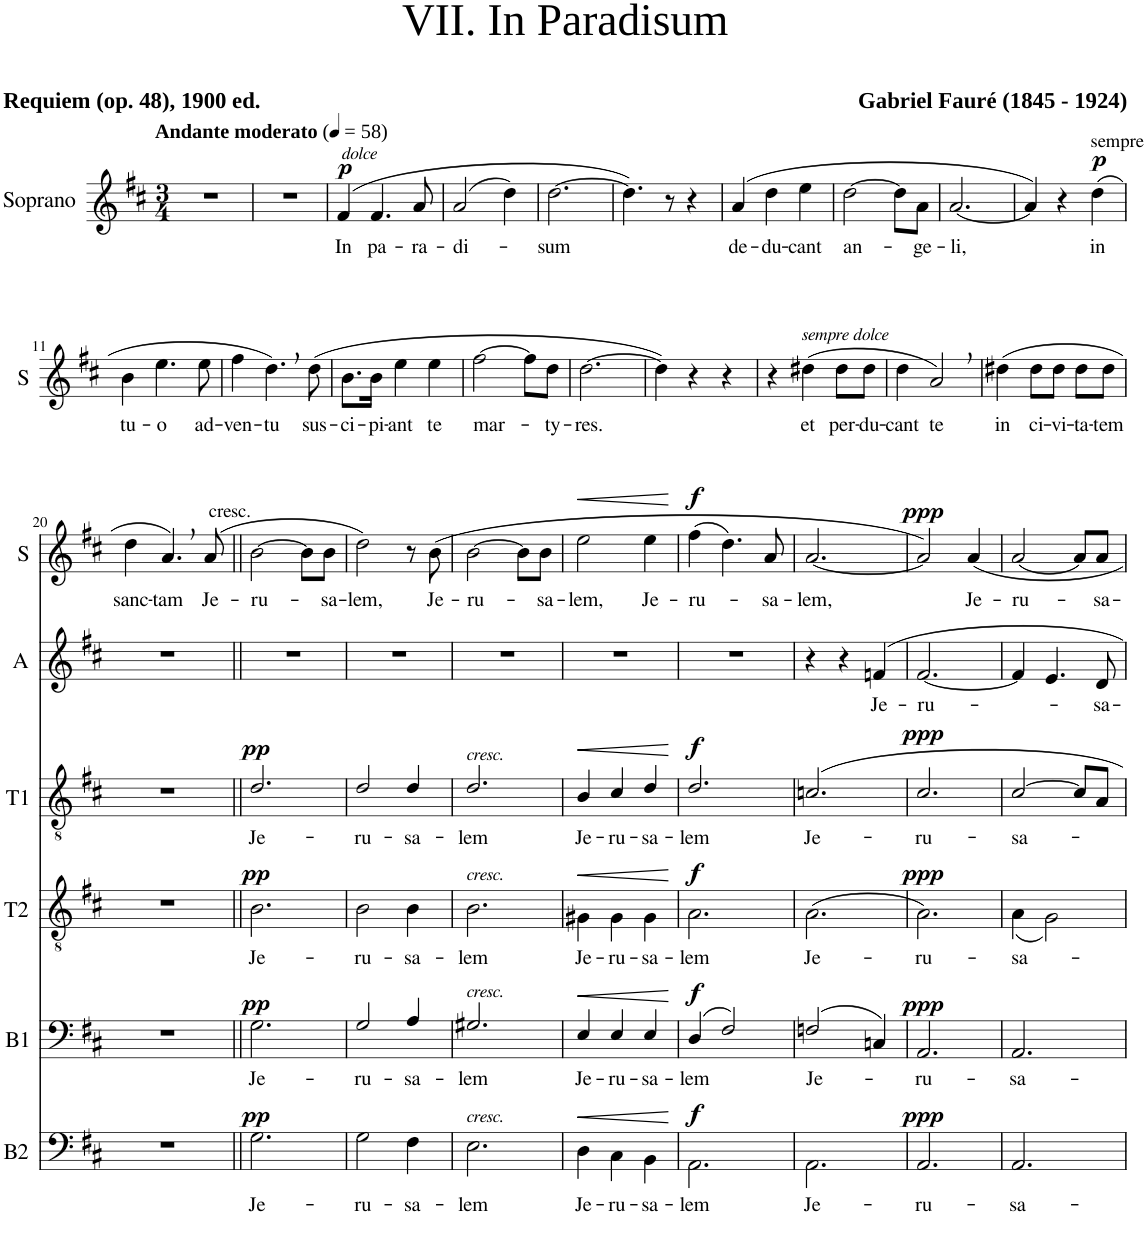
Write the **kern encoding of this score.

**kern	**text	**dynam	**kern	**text	**dynam	**kern	**text	**dynam	**kern	**text	**dynam	**kern	**text	**kern	**text	**dynam
*part6	*part6	*part6	*part5	*part5	*part5	*part4	*part4	*part4	*part3	*part3	*part3	*part2	*part2	*part1	*part1	*part1
*staff6	*staff6	*staff6	*staff5	*staff5	*staff5	*staff4	*staff4	*staff4	*staff3	*staff3	*staff3	*staff2	*staff2	*staff1	*staff1	*staff1
*I"Basse 2	*	*	*I"Basse 1	*	*	*I"Ténor 2	*	*	*I"Tenor1	*	*	*I"Alto	*	*I"Soprano	*	*
*I'B2	*	*	*I'B1	*	*	*I'T2	*	*	*I'T1	*	*	*I'A	*	*I'S	*	*
*stria5	*	*	*stria5	*	*	*stria5	*	*	*stria5	*	*	*stria5	*	*	*	*
*clefF4	*	*	*clefF4	*	*	*clefGv2	*	*	*clefGv2	*	*	*clefG2	*	*clefG2	*	*
*k[f#c#]	*	*	*k[f#c#]	*	*	*k[f#c#]	*	*	*k[f#c#]	*	*	*k[f#c#]	*	*k[f#c#]	*	*
*D:	*	*	*D:	*	*	*D:	*	*	*D:	*	*	*D:	*	*D:	*	*
*M3/4	*	*	*M3/4	*	*	*M3/4	*	*	*M3/4	*	*	*M3/4	*	*M3/4	*	*
*MM58	*	*	*MM58	*	*	*MM58	*	*	*MM58	*	*	*MM58	*	*MM58	*	*
=1	=1	=1	=1	=1	=1	=1	=1	=1	=1	=1	=1	=1	=1	=1	=1	=1
!	!	!	!	!	!	!	!	!	!	!	!	!	!	!LO:TX:a:B:t=Andante moderato	!	!
2.r	.	.	2.r	.	.	2.r	.	.	2.r	.	.	2.r	.	2.r	.	.
=2	=2	=2	=2	=2	=2	=2	=2	=2	=2	=2	=2	=2	=2	=2	=2	=2
2.r	.	.	2.r	.	.	2.r	.	.	2.r	.	.	2.r	.	2.r	.	.
=3	=3	=3	=3	=3	=3	=3	=3	=3	=3	=3	=3	=3	=3	=3	=3	=3
!	!	!	!	!	!	!	!	!	!	!	!	!	!	!LO:TX:a:i:t=dolce	!	!
!	!	!	!	!	!	!	!	!	!	!	!	!	!	!	!LO:LY:b	!LO:DY:a
2.r	.	.	2.r	.	.	2.r	.	.	2.r	.	.	2.r	.	(>4f#/	In	p
!	!	!	!	!	!	!	!	!	!	!	!	!	!	!	!LO:LY:b	!
.	.	.	.	.	.	.	.	.	.	.	.	.	.	4.f#/	pa-	.
!	!	!	!	!	!	!	!	!	!	!	!	!	!	!	!LO:LY:b	!
.	.	.	.	.	.	.	.	.	.	.	.	.	.	8a/	-ra-	.
=4	=4	=4	=4	=4	=4	=4	=4	=4	=4	=4	=4	=4	=4	=4	=4	=4
!	!	!	!	!	!	!	!	!	!	!	!	!	!	!	!LO:LY:b	!
2.r	.	.	2.r	.	.	2.r	.	.	2.r	.	.	2.r	.	(>2a/	-di-	.
.	.	.	.	.	.	.	.	.	.	.	.	.	.	4dd\)	.	.
=5	=5	=5	=5	=5	=5	=5	=5	=5	=5	=5	=5	=5	=5	=5	=5	=5
!	!	!	!	!	!	!	!	!	!	!	!	!	!	!	!LO:LY:b	!
2.r	.	.	2.r	.	.	2.r	.	.	2.r	.	.	2.r	.	[2.dd\	-sum	.
=6	=6	=6	=6	=6	=6	=6	=6	=6	=6	=6	=6	=6	=6	=6	=6	=6
2.r	.	.	2.r	.	.	2.r	.	.	2.r	.	.	2.r	.	4.dd\])	.	.
.	.	.	.	.	.	.	.	.	.	.	.	.	.	8r	.	.
.	.	.	.	.	.	.	.	.	.	.	.	.	.	4r	.	.
=7	=7	=7	=7	=7	=7	=7	=7	=7	=7	=7	=7	=7	=7	=7	=7	=7
!	!	!	!	!	!	!	!	!	!	!	!	!	!	!	!LO:LY:b	!
2.r	.	.	2.r	.	.	2.r	.	.	2.r	.	.	2.r	.	(>4a/	de-	.
!	!	!	!	!	!	!	!	!	!	!	!	!	!	!	!LO:LY:b	!
.	.	.	.	.	.	.	.	.	.	.	.	.	.	4dd\	-du-	.
!	!	!	!	!	!	!	!	!	!	!	!	!	!	!	!LO:LY:b	!
.	.	.	.	.	.	.	.	.	.	.	.	.	.	4ee\	-cant	.
=8	=8	=8	=8	=8	=8	=8	=8	=8	=8	=8	=8	=8	=8	=8	=8	=8
!	!	!	!	!	!	!	!	!	!	!	!	!	!	!	!LO:LY:b	!
2.r	.	.	2.r	.	.	2.r	.	.	2.r	.	.	2.r	.	[2dd\	an-	.
.	.	.	.	.	.	.	.	.	.	.	.	.	.	8dd\L]	.	.
!	!	!	!	!	!	!	!	!	!	!	!	!	!	!	!LO:LY:b	!
.	.	.	.	.	.	.	.	.	.	.	.	.	.	8a\J	-ge-	.
=9	=9	=9	=9	=9	=9	=9	=9	=9	=9	=9	=9	=9	=9	=9	=9	=9
!	!	!	!	!	!	!	!	!	!	!	!	!	!	!	!LO:LY:b	!
2.r	.	.	2.r	.	.	2.r	.	.	2.r	.	.	2.r	.	[2.a/	-li,	.
=10	=10	=10	=10	=10	=10	=10	=10	=10	=10	=10	=10	=10	=10	=10	=10	=10
2.r	.	.	2.r	.	.	2.r	.	.	2.r	.	.	2.r	.	4a/])	.	.
.	.	.	.	.	.	.	.	.	.	.	.	.	.	4r	.	.
!	!	!	!	!	!	!	!	!	!	!	!	!	!	!LO:TX:a:t=sempre	!	!
!	!	!	!	!	!	!	!	!	!	!	!	!	!	!	!LO:LY:b	!LO:DY:a
.	.	.	.	.	.	.	.	.	.	.	.	.	.	(>4dd\	in	p
!!LO:LB:g=z
=11	=11	=11	=11	=11	=11	=11	=11	=11	=11	=11	=11	=11	=11	=11	=11	=11
!	!	!	!	!	!	!	!	!	!	!	!	!	!	!	!LO:LY:b	!
2.r	.	.	2.r	.	.	2.r	.	.	2.r	.	.	2.r	.	4b\	tu-	.
!	!	!	!	!	!	!	!	!	!	!	!	!	!	!	!LO:LY:b	!
.	.	.	.	.	.	.	.	.	.	.	.	.	.	4.ee\	-o	.
!	!	!	!	!	!	!	!	!	!	!	!	!	!	!	!LO:LY:b	!
.	.	.	.	.	.	.	.	.	.	.	.	.	.	8ee\	ad-	.
=12	=12	=12	=12	=12	=12	=12	=12	=12	=12	=12	=12	=12	=12	=12	=12	=12
!	!	!	!	!	!	!	!	!	!	!	!	!	!	!	!LO:LY:b	!
2.r	.	.	2.r	.	.	2.r	.	.	2.r	.	.	2.r	.	4ff#\	-ven-	.
!	!	!	!	!	!	!	!	!	!	!	!	!	!	!	!LO:LY:b	!
.	.	.	.	.	.	.	.	.	.	.	.	.	.	4.dd,\)	-tu	.
!	!	!	!	!	!	!	!	!	!	!	!	!	!	!	!LO:LY:b	!
.	.	.	.	.	.	.	.	.	.	.	.	.	.	(>8dd\	sus-	.
=13	=13	=13	=13	=13	=13	=13	=13	=13	=13	=13	=13	=13	=13	=13	=13	=13
!	!	!	!	!	!	!	!	!	!	!	!	!	!	!	!LO:LY:b	!
2.r	.	.	2.r	.	.	2.r	.	.	2.r	.	.	2.r	.	8.b\L	-ci-	.
!	!	!	!	!	!	!	!	!	!	!	!	!	!	!	!LO:LY:b	!
.	.	.	.	.	.	.	.	.	.	.	.	.	.	16b\Jk	-pi-	.
!	!	!	!	!	!	!	!	!	!	!	!	!	!	!	!LO:LY:b	!
.	.	.	.	.	.	.	.	.	.	.	.	.	.	4ee\	-ant	.
!	!	!	!	!	!	!	!	!	!	!	!	!	!	!	!LO:LY:b	!
.	.	.	.	.	.	.	.	.	.	.	.	.	.	4ee\	te	.
=14	=14	=14	=14	=14	=14	=14	=14	=14	=14	=14	=14	=14	=14	=14	=14	=14
!	!	!	!	!	!	!	!	!	!	!	!	!	!	!	!LO:LY:b	!
2.r	.	.	2.r	.	.	2.r	.	.	2.r	.	.	2.r	.	[2ff#\	mar-	.
.	.	.	.	.	.	.	.	.	.	.	.	.	.	8ff#\L]	.	.
!	!	!	!	!	!	!	!	!	!	!	!	!	!	!	!LO:LY:b	!
.	.	.	.	.	.	.	.	.	.	.	.	.	.	8dd\J	-ty-	.
=15	=15	=15	=15	=15	=15	=15	=15	=15	=15	=15	=15	=15	=15	=15	=15	=15
!	!	!	!	!	!	!	!	!	!	!	!	!	!	!	!LO:LY:b	!
2.r	.	.	2.r	.	.	2.r	.	.	2.r	.	.	2.r	.	[2.dd\	-res.	.
=16	=16	=16	=16	=16	=16	=16	=16	=16	=16	=16	=16	=16	=16	=16	=16	=16
2.r	.	.	2.r	.	.	2.r	.	.	2.r	.	.	2.r	.	4dd\])	.	.
.	.	.	.	.	.	.	.	.	.	.	.	.	.	4r	.	.
.	.	.	.	.	.	.	.	.	.	.	.	.	.	4r	.	.
=17	=17	=17	=17	=17	=17	=17	=17	=17	=17	=17	=17	=17	=17	=17	=17	=17
2.r	.	.	2.r	.	.	2.r	.	.	2.r	.	.	2.r	.	4r	.	.
!	!	!	!	!	!	!	!	!	!	!	!	!	!	!LO:TX:a:i:t=sempre dolce	!	!
!	!	!	!	!	!	!	!	!	!	!	!	!	!	!	!LO:LY:b	!
.	.	.	.	.	.	.	.	.	.	.	.	.	.	(>4dd#X\	et	.
!	!	!	!	!	!	!	!	!	!	!	!	!	!	!	!LO:LY:b	!
.	.	.	.	.	.	.	.	.	.	.	.	.	.	8dd#\L	per-	.
!	!	!	!	!	!	!	!	!	!	!	!	!	!	!	!LO:LY:b	!
.	.	.	.	.	.	.	.	.	.	.	.	.	.	8dd#\J	-du-	.
=18	=18	=18	=18	=18	=18	=18	=18	=18	=18	=18	=18	=18	=18	=18	=18	=18
!	!	!	!	!	!	!	!	!	!	!	!	!	!	!	!LO:LY:b	!
2.r	.	.	2.r	.	.	2.r	.	.	2.r	.	.	2.r	.	4dd\	-cant	.
!	!	!	!	!	!	!	!	!	!	!	!	!	!	!	!LO:LY:b	!
.	.	.	.	.	.	.	.	.	.	.	.	.	.	2a,/)	te	.
=19	=19	=19	=19	=19	=19	=19	=19	=19	=19	=19	=19	=19	=19	=19	=19	=19
!	!	!	!	!	!	!	!	!	!	!	!	!	!	!	!LO:LY:b	!
2.r	.	.	2.r	.	.	2.r	.	.	2.r	.	.	2.r	.	(>4dd#X\	in	.
!	!	!	!	!	!	!	!	!	!	!	!	!	!	!	!LO:LY:b	!
.	.	.	.	.	.	.	.	.	.	.	.	.	.	8dd#\L	ci-	.
!	!	!	!	!	!	!	!	!	!	!	!	!	!	!	!LO:LY:b	!
.	.	.	.	.	.	.	.	.	.	.	.	.	.	8dd#\J	-vi-	.
!	!	!	!	!	!	!	!	!	!	!	!	!	!	!	!LO:LY:b	!
.	.	.	.	.	.	.	.	.	.	.	.	.	.	8dd#\L	-ta-	.
!	!	!	!	!	!	!	!	!	!	!	!	!	!	!	!LO:LY:b	!
.	.	.	.	.	.	.	.	.	.	.	.	.	.	8dd#\J	-tem	.
!!LO:LB:g=z
=20	=20	=20	=20	=20	=20	=20	=20	=20	=20	=20	=20	=20	=20	=20	=20	=20
!	!	!	!	!	!	!	!	!	!	!	!	!	!	!	!LO:LY:b	!
2.r	.	.	2.r	.	.	2.r	.	.	2.r	.	.	2.r	.	4dd\	sanc-	.
!	!	!	!	!	!	!	!	!	!	!	!	!	!	!	!LO:LY:b	!
.	.	.	.	.	.	.	.	.	.	.	.	.	.	4.a,/)	-tam	.
!	!	!	!	!	!	!	!	!	!	!	!	!	!	!LO:TX:a:t=cresc.	!	!
!	!	!	!	!	!	!	!	!	!	!	!	!	!	!	!LO:LY:b	!
.	.	.	.	.	.	.	.	.	.	.	.	.	.	(>8a/	Je-	.
=21||	=21||	=21||	=21||	=21||	=21||	=21||	=21||	=21||	=21||	=21||	=21||	=21||	=21||	=21||	=21||	=21||
!	!LO:LY:b	!LO:DY:a	!	!LO:LY:b	!LO:DY:a	!	!LO:LY:b	!LO:DY:a	!	!LO:LY:b	!LO:DY:a	!	!	!	!LO:LY:b	!
2.G\	Je-	pp	2.G\	Je-	pp	2.B\	Je-	pp	2.d/	Je-	pp	2.r	.	[2b\	-ru-	.
.	.	.	.	.	.	.	.	.	.	.	.	.	.	8b\L]	.	.
!	!	!	!	!	!	!	!	!	!	!	!	!	!	!	!LO:LY:b	!
.	.	.	.	.	.	.	.	.	.	.	.	.	.	8b\J	-sa-	.
=22	=22	=22	=22	=22	=22	=22	=22	=22	=22	=22	=22	=22	=22	=22	=22	=22
!	!LO:LY:b	!	!	!LO:LY:b	!	!	!LO:LY:b	!	!	!LO:LY:b	!	!	!	!	!LO:LY:b	!
2G\	-ru-	.	2G/	-ru-	.	2B\	-ru-	.	2d/	-ru-	.	2.r	.	2dd\)	-lem,	.
!	!LO:LY:b	!	!	!LO:LY:b	!	!	!LO:LY:b	!	!	!LO:LY:b	!	!	!	!	!	!
4F#\	-sa-	.	4A/	-sa-	.	4B\	-sa-	.	4d/	-sa-	.	.	.	8r	.	.
!	!	!	!	!	!	!	!	!	!	!	!	!	!	!	!LO:LY:b	!
.	.	.	.	.	.	.	.	.	.	.	.	.	.	(>8b\	Je-	.
=23	=23	=23	=23	=23	=23	=23	=23	=23	=23	=23	=23	=23	=23	=23	=23	=23
!	!	!	!	!	!	!	!	!	!LO:TX:a:i:t=cresc.	!	!	!	!	!	!	!
!	!	!	!	!	!	!LO:TX:a:i:t=cresc.	!	!	!	!	!	!	!	!	!	!
!	!	!	!LO:TX:a:i:t=cresc.	!	!	!	!	!	!	!	!	!	!	!	!	!
!LO:TX:a:i:t=cresc.	!	!	!	!	!	!	!	!	!	!	!	!	!	!	!	!
!	!LO:LY:b	!	!	!LO:LY:b	!	!	!LO:LY:b	!	!	!LO:LY:b	!	!	!	!	!LO:LY:b	!
2.E\	-lem	.	2.G#X/	-lem	.	2.B\	-lem	.	2.d/	-lem	.	2.r	.	[2b\	-ru-	.
.	.	.	.	.	.	.	.	.	.	.	.	.	.	8b\L]	.	.
!	!	!	!	!	!	!	!	!	!	!	!	!	!	!	!LO:LY:b	!
.	.	.	.	.	.	.	.	.	.	.	.	.	.	8b\J	-sa-	.
=24	=24	=24	=24	=24	=24	=24	=24	=24	=24	=24	=24	=24	=24	=24	=24	=24
!	!LO:LY:b	!LO:HP:b	!	!LO:LY:b	!LO:HP:b	!	!LO:LY:b	!LO:HP:b	!	!LO:LY:b	!LO:HP:b	!	!	!	!LO:LY:b	!LO:HP:b
4D\	Je-	<	4E/	Je-	<	4G#X\	Je-	<	4B/	Je-	<	2.r	.	2ee\	-lem,	<
!	!LO:LY:b	!	!	!LO:LY:b	!	!	!LO:LY:b	!	!	!LO:LY:b	!	!	!	!	!	!
4C#\	-ru-	.	4E/	-ru-	.	4G#\	-ru-	.	4c#/	-ru-	.	.	.	.	.	.
!	!LO:LY:b	!	!	!LO:LY:b	!	!	!LO:LY:b	!	!	!LO:LY:b	!	!	!	!	!LO:LY:b	!
4BB\	-sa-	.	4E/	-sa-	.	4G#\	-sa-	.	4d/	-sa-	.	.	.	4ee\	Je-	.
.	.	[	.	.	[	.	.	[	.	.	[	.	.	.	.	[
=25	=25	=25	=25	=25	=25	=25	=25	=25	=25	=25	=25	=25	=25	=25	=25	=25
!	!LO:LY:b	!LO:DY:a	!	!LO:LY:b	!LO:DY:a	!	!LO:LY:b	!LO:DY:a	!	!LO:LY:b	!LO:DY:a	!	!	!	!LO:LY:b	!LO:DY:a
2.AA\	-lem	f	(>4D/	-lem	f	2.A\	-lem	f	2.d/	-lem	f	2.r	.	(>4ff#\	-ru-	f
.	.	.	2F#/)	.	.	.	.	.	.	.	.	.	.	4.dd\)	.	.
!	!	!	!	!	!	!	!	!	!	!	!	!	!	!	!LO:LY:b	!
.	.	.	.	.	.	.	.	.	.	.	.	.	.	8a/	-sa-	.
=26	=26	=26	=26	=26	=26	=26	=26	=26	=26	=26	=26	=26	=26	=26	=26	=26
!	!LO:LY:b	!	!	!LO:LY:b	!	!	!LO:LY:b	!	!	!LO:LY:b	!	!	!	!	!LO:LY:b	!
2.AA\	Je-	.	(>2Fn/	Je-	.	(2.A\	Je-	.	2.cn/	Je-	.	4r	.	[2.a/	-lem,	.
.	.	.	.	.	.	.	.	.	.	.	.	4r	.	.	.	.
!	!	!	!	!	!	!	!	!	!	!	!	!	!LO:LY:b	!	!	!
.	.	.	4Cn/)	.	.	.	.	.	.	.	.	4fn/	Je-	.	.	.
=27	=27	=27	=27	=27	=27	=27	=27	=27	=27	=27	=27	=27	=27	=27	=27	=27
!	!LO:LY:b	!LO:DY:a	!	!LO:LY:b	!LO:DY:a	!	!LO:LY:b	!LO:DY:a	!	!LO:LY:b	!LO:DY:a	!	!LO:LY:b	!	!	!LO:DY:a
2.AA/	-ru-	ppp	2.AA/	-ru-	ppp	2.A\)	-ru-	ppp	2.c#/	-ru-	ppp	[2.f#/	-ru-	2a/])	.	ppp
!	!	!	!	!	!	!	!	!	!	!	!	!	!	!	!LO:LY:b	!
.	.	.	.	.	.	.	.	.	.	.	.	.	.	4a/	Je-	.
=28	=28	=28	=28	=28	=28	=28	=28	=28	=28	=28	=28	=28	=28	=28	=28	=28
!	!LO:LY:b	!	!	!LO:LY:b	!	!	!LO:LY:b	!	!	!LO:LY:b	!	!	!	!	!LO:LY:b	!
2.AA/	-sa-	.	2.AA/	-sa-	.	(<4A\	-sa-	.	[>2c#/	-sa-	.	4f#/]	.	[2a/	-ru-	.
.	.	.	.	.	.	2G\)	.	.	.	.	.	4.e/	.	.	.	.
.	.	.	.	.	.	.	.	.	8c#/L]	.	.	.	.	8a/L]	.	.
!	!	!	!	!	!	!	!	!	!	!	!	!	!LO:LY:b	!	!LO:LY:b	!
.	.	.	.	.	.	.	.	.	8A/J	.	.	8d/	-sa-	8a/J	-sa-	.
=	=	=	=	=	=	=	=	=	=	=	=	=	=	=	=	=
*-	*-	*-	*-	*-	*-	*-	*-	*-	*-	*-	*-	*-	*-	*-	*-	*-
